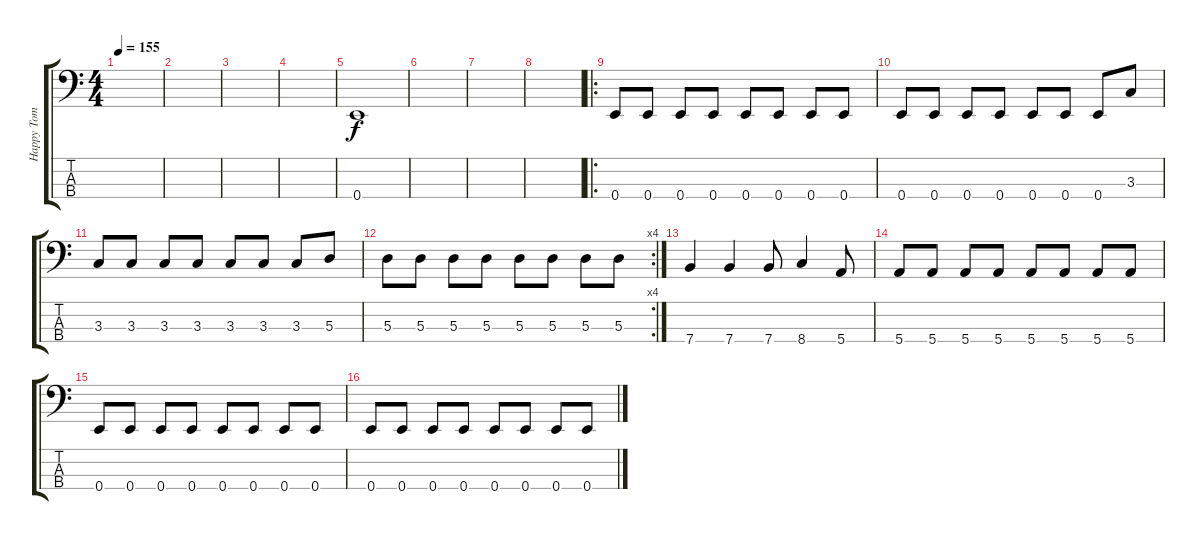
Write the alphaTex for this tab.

\track ("Happy Tom" "Happy Tom") {instrument electricbasspick}
\staff {score tabs}
\tuning (G2 D2 A1 E1) {hide}
\ts (4 4)
\tempo 155
\clef f4
\ks c
|
|
|
|
0.4.1 |
|
|
|
\ro
0.4.8 0.4.8 0.4.8 0.4.8 0.4.8 0.4.8 0.4.8 0.4.8 |
0.4.8 0.4.8 0.4.8 0.4.8 0.4.8 0.4.8 0.4.8 3.3.8 |
3.3.8 3.3.8 3.3.8 3.3.8 3.3.8 3.3.8 3.3.8 5.3.8 |
\rc 4
5.3.8 5.3.8 5.3.8 5.3.8 5.3.8 5.3.8 5.3.8 5.3.8 |
7.4.4 7.4.4 7.4.8 8.4.4 5.4.8 |
5.4.8 5.4.8 5.4.8 5.4.8 5.4.8 5.4.8 5.4.8 5.4.8 |
0.4.8 0.4.8 0.4.8 0.4.8 0.4.8 0.4.8 0.4.8 0.4.8 |
0.4.8 0.4.8 0.4.8 0.4.8 0.4.8 0.4.8 0.4.8 0.4.8
